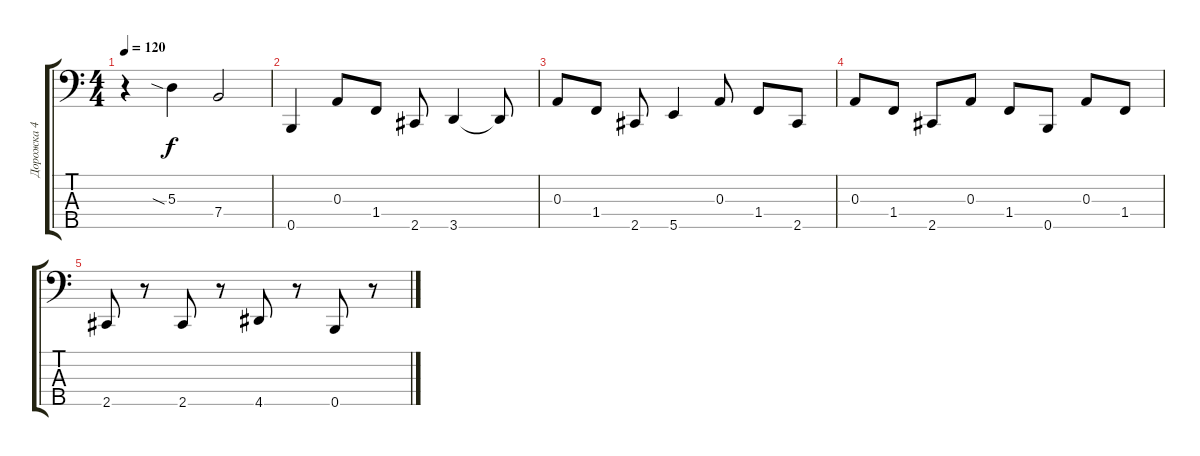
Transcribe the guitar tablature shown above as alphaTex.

\track ("Дорожка 4" "Дорожка 4") {instrument electricbassfinger}
\staff {score tabs}
\tuning (G2 D2 A1 E1 B0) {hide}
\ts (4 4)
\tempo 120
\clef f4
\ks c
r.4{dy f} 5.3{sia}.4 7.4.2 |
0.5.4 0.3.8 1.4.8 2.5.8 3.5.4 3.5{t}.8 |
0.3.8 1.4.8 2.5.8 5.5.4 0.3.8 1.4.8 2.5.8 |
0.3.8 1.4.8 2.5.8 0.3.8 1.4.8 0.5.8 0.3.8 1.4.8 |
2.5.8 r.8 2.5.8 r.8 4.5.8 r.8 0.5.8 r.8
